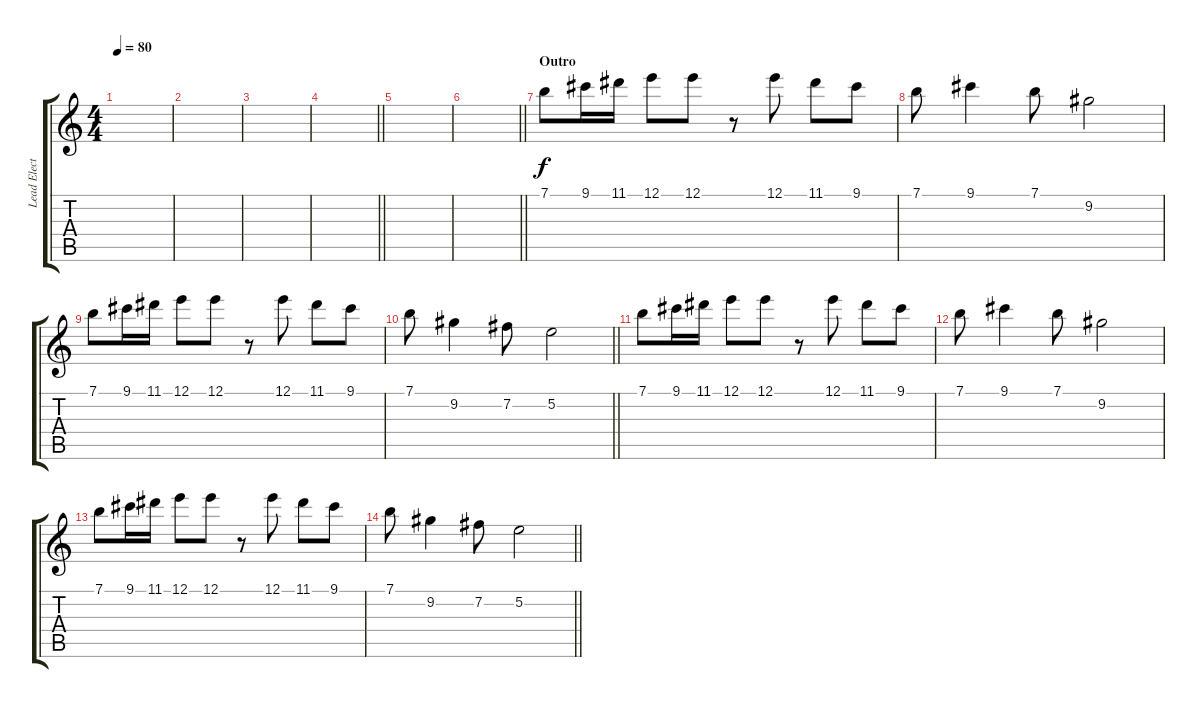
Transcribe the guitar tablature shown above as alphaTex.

\track ("Lead Electric" "Lead Elect") {instrument electricguitarclean}
\staff {score tabs}
\tuning (E4 B3 G3 D3 A2 E2) {hide}
\ts (4 4)
\tempo 80
\clef g2
\ks c
|
|
|
\barLineRight lightlight
|
|
\barLineRight lightlight
|
\section ("" "Outro")
7.1.8 9.1.16 11.1.16 12.1.8 12.1.8 r.8 12.1.8 11.1.8 9.1.8 |
7.1.8 9.1.4 7.1.8 9.2.2 |
7.1.8 9.1.16 11.1.16 12.1.8 12.1.8 r.8 12.1.8 11.1.8 9.1.8 |
\barLineRight lightlight
7.1.8 9.2.4 7.2.8 5.2.2 |
7.1.8 9.1.16 11.1.16 12.1.8 12.1.8 r.8 12.1.8 11.1.8 9.1.8 |
7.1.8 9.1.4 7.1.8 9.2.2 |
7.1.8 9.1.16 11.1.16 12.1.8 12.1.8 r.8 12.1.8 11.1.8 9.1.8 |
\barLineRight lightlight
7.1.8 9.2.4 7.2.8 5.2.2
